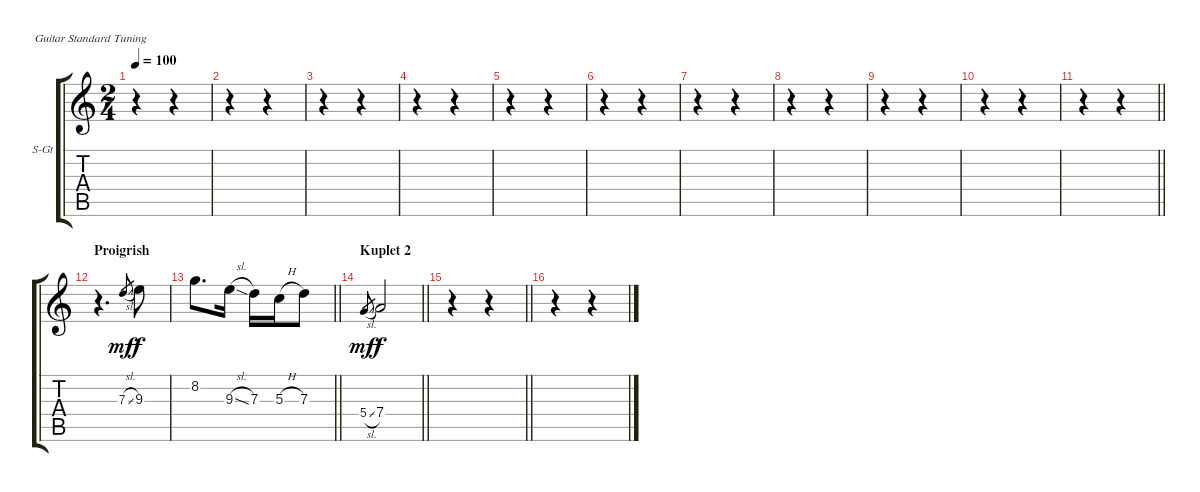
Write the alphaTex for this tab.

\bracketExtendMode groupsimilarinstruments
\firstSystemTrackNameOrientation horizontal
\otherSystemsTrackNameOrientation horizontal
\track ("Äîðîæêà 3" "S-Gt") {instrument acousticguitarsteel}
\staff {score tabs}
\tuning (E4 B3 G3 D3 A2 E2)
\ts (2 4)
\tempo 100
\clef g2
\ks c
r.4{dy mf} r.4 |
r.4 r.4 |
r.4 r.4 |
r.4 r.4 |
r.4 r.4 |
r.4 r.4 |
r.4 r.4 |
r.4 r.4 |
r.4 r.4 |
r.4 r.4 |
\barLineRight lightlight
r.4 r.4 |
\section ("" "Proigrish")
r.4{d} 7.3{sl}.8{gr} 9.3.8{dy f} |
\barLineRight lightlight
8.2.8{d} 9.3{sl}.16 7.3.16 5.3{h}.16 7.3.8 |
\section ("" "Kuplet 2")
\barLineRight lightlight
5.4{sl}.8{gr dy mf} 7.4.2{dy f} |
\barLineRight lightlight
r.4 r.4 |
r.4 r.4
